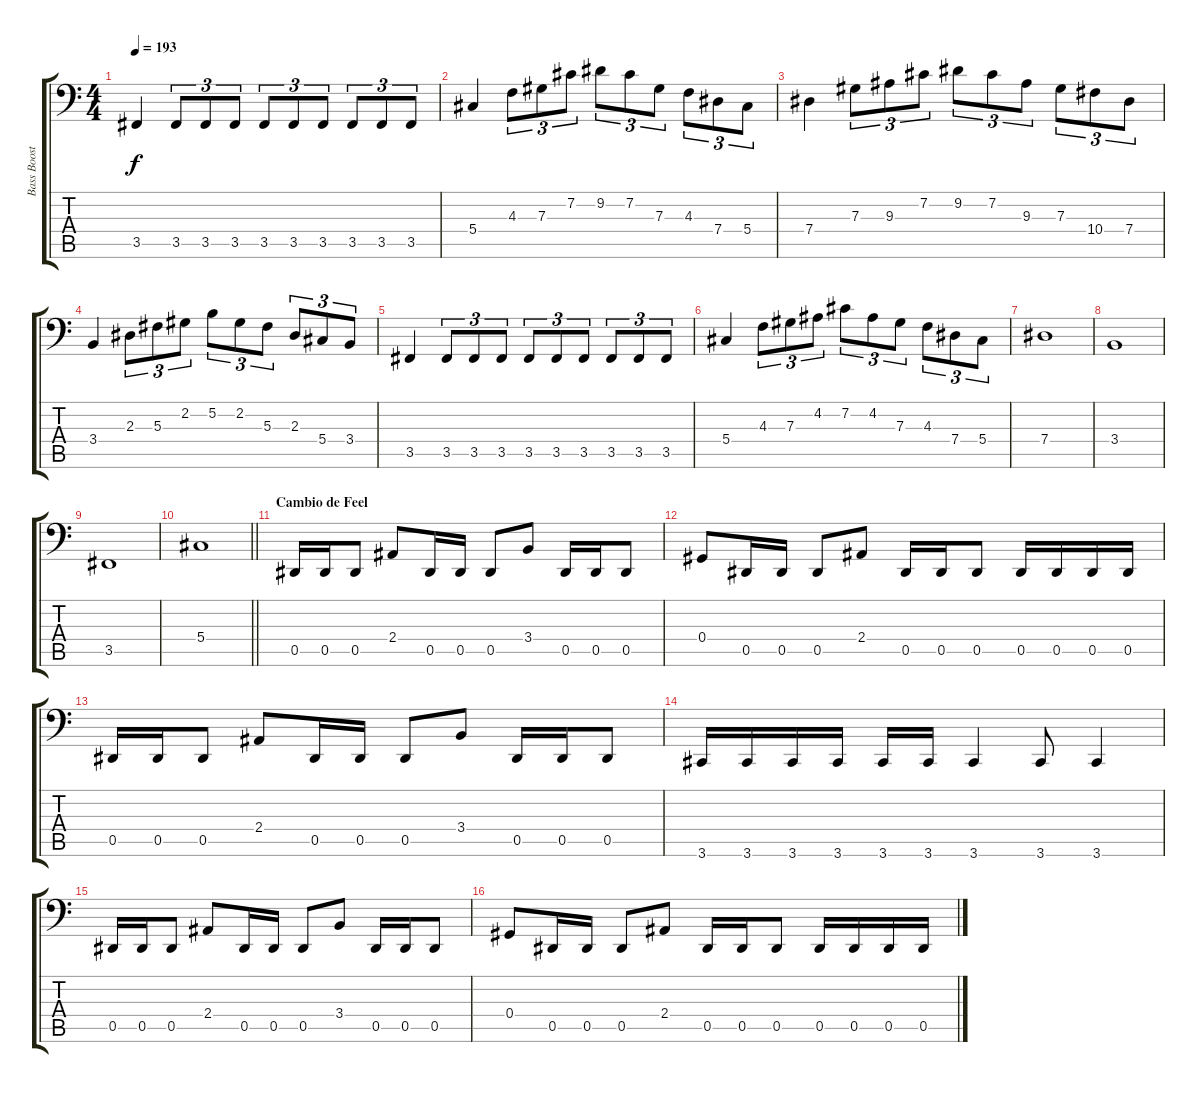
\track ("Bass Boost" "Bass Boost") {instrument slapbass1}
\staff {score tabs}
\tuning (B2 Gb2 Db2 Ab1 Eb1 Bb0) {hide}
\ts (4 4)
\tempo 193
\clef f4
\ks c
3.5.4{dy f} 3.5.8{tu (3 2)} 3.5.8{tu (3 2)} 3.5.8{tu (3 2)} 3.5.8{tu (3 2)} 3.5.8{tu (3 2)} 3.5.8{tu (3 2)} 3.5.8{tu (3 2)} 3.5.8{tu (3 2)} 3.5.8{tu (3 2)} |
5.4.4 4.3.8{tu (3 2)} 7.3.8{tu (3 2)} 7.2.8{tu (3 2)} 9.2.8{tu (3 2)} 7.2.8{tu (3 2)} 7.3.8{tu (3 2)} 4.3.8{tu (3 2)} 7.4.8{tu (3 2)} 5.4.8{tu (3 2)} |
7.4.4 7.3.8{tu (3 2)} 9.3.8{tu (3 2)} 7.2.8{tu (3 2)} 9.2.8{tu (3 2)} 7.2.8{tu (3 2)} 9.3.8{tu (3 2)} 7.3.8{tu (3 2)} 10.4.8{tu (3 2)} 7.4.8{tu (3 2)} |
3.4.4 2.3.8{tu (3 2)} 5.3.8{tu (3 2)} 2.2.8{tu (3 2)} 5.2.8{tu (3 2)} 2.2.8{tu (3 2)} 5.3.8{tu (3 2)} 2.3.8{tu (3 2)} 5.4.8{tu (3 2)} 3.4.8{tu (3 2)} |
3.5.4 3.5.8{tu (3 2)} 3.5.8{tu (3 2)} 3.5.8{tu (3 2)} 3.5.8{tu (3 2)} 3.5.8{tu (3 2)} 3.5.8{tu (3 2)} 3.5.8{tu (3 2)} 3.5.8{tu (3 2)} 3.5.8{tu (3 2)} |
5.4.4 4.3.8{tu (3 2)} 7.3.8{tu (3 2)} 4.2.8{tu (3 2)} 7.2.8{tu (3 2)} 4.2.8{tu (3 2)} 7.3.8{tu (3 2)} 4.3.8{tu (3 2)} 7.4.8{tu (3 2)} 5.4.8{tu (3 2)} |
7.4.1 |
3.4.1 |
3.5.1 |
\barLineRight lightlight
5.4.1 |
\section ("" "Cambio de Feel")
0.5.16 0.5.16 0.5.8 2.4.8 0.5.16 0.5.16 0.5.8 3.4.8 0.5.16 0.5.16 0.5.8 |
0.4.8 0.5.16 0.5.16 0.5.8 2.4.8 0.5.16 0.5.16 0.5.8 0.5.16 0.5.16 0.5.16 0.5.16 |
0.5.16 0.5.16 0.5.8 2.4.8 0.5.16 0.5.16 0.5.8 3.4.8 0.5.16 0.5.16 0.5.8 |
3.6.16 3.6.16 3.6.16 3.6.16 3.6.16 3.6.16 3.6.4 3.6.8 3.6.4 |
0.5.16 0.5.16 0.5.8 2.4.8 0.5.16 0.5.16 0.5.8 3.4.8 0.5.16 0.5.16 0.5.8 |
0.4.8 0.5.16 0.5.16 0.5.8 2.4.8 0.5.16 0.5.16 0.5.8 0.5.16 0.5.16 0.5.16 0.5.16
